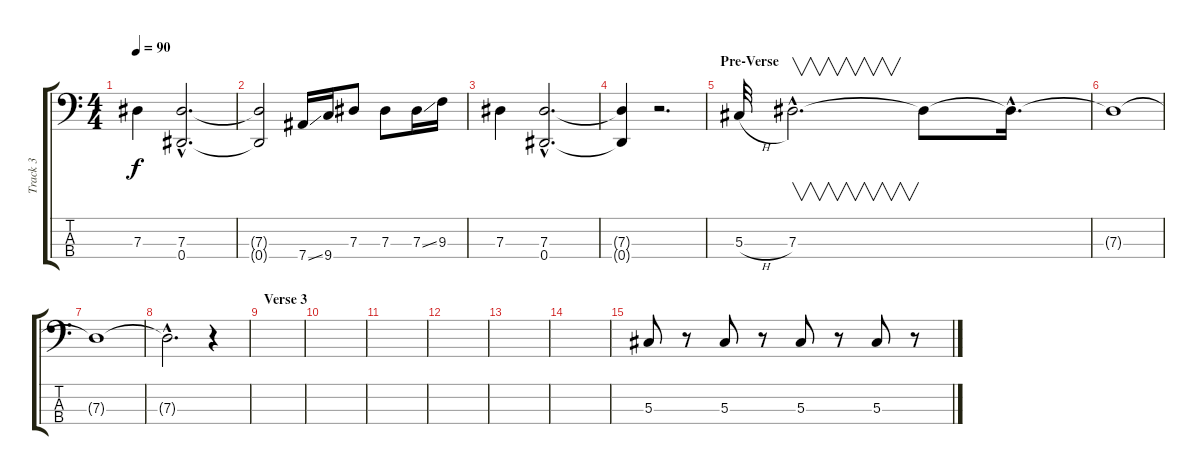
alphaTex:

\track ("Track 3" "Track 3") {instrument electricbassfinger}
\staff {score tabs}
\tuning (Gb2 Db2 Ab1 Eb1) {hide}
\ts (4 4)
\tempo 90
\clef f4
\ks c
7.3.4{dy f} (7.3{hac} 0.4{hac}).2{d} |
(7.3{t} 0.4{t}).2 7.4{ss}.16 9.4.16 7.3.8 7.3.8 7.3{ss}.16 9.3.16 |
7.3.4 (7.3{hac} 0.4{hac}).2{d} |
(7.3{t} 0.4{t}).4 r.2{d} |
\section ("" "Pre-Verse")
5.3{h}.32 7.3{hac}.2{v d} 7.3{t}.8 7.3{hac t}.16{d} |
7.3{t}.1 |
7.3{t}.1 |
7.3{hac t}.2{d} r.4 |
\section ("" "Verse 3")
|
|
|
|
|
|
5.3.8 r.8 5.3.8 r.8 5.3.8 r.8 5.3.8 r.8
